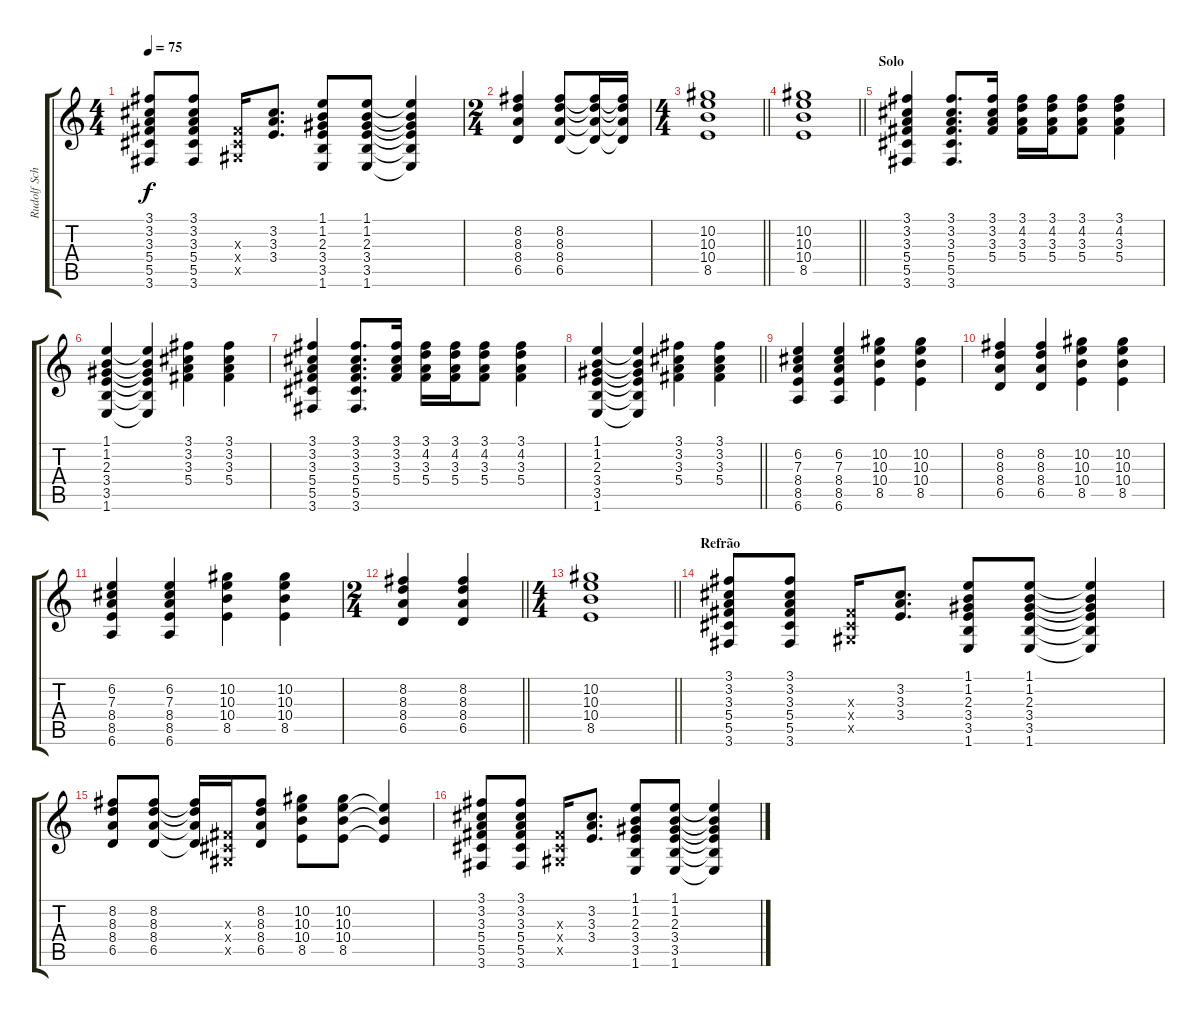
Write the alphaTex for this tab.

\track ("Rudolf Schenker" "Rudolf Sch") {instrument acousticguitarsteel}
\staff {score tabs}
\tuning (Eb4 Bb3 Gb3 Db3 Ab2 Eb2) {hide}
\ts (4 4)
\tempo 75
\clef g2
\ks c
(3.1 3.2 3.3 5.4 5.5 3.6).8{dy f} (3.1 3.2 3.3 5.4 5.5 3.6).8 (0.3{x} 0.4{x} 0.5{x}).16 (3.2 3.3 3.4).8{d} (1.1 1.2 2.3 3.4 3.5 1.6).8 (1.1 1.2 2.3 3.4 3.5 1.6).8 (1.1{t} 1.2{t} 2.3{t} 3.4{t} 3.5{t} 1.6{t}).4 |
\ts (2 4)
(8.2 8.3 8.4 6.5).4 (8.2 8.3 8.4 6.5).8 (8.2{t} 8.3{t} 8.4{t} 6.5{t}).16 (8.2{t} 8.3{t} 8.4{t} 6.5{t}).16 |
\ts (4 4)
\barLineRight lightlight
(10.2 10.3 10.4 8.5).1 |
\barLineRight lightlight
(10.2 10.3 10.4 8.5).1 |
\section ("" "Solo")
(3.1 3.2 3.3 5.4 5.5 3.6).4 (3.1 3.2 3.3 5.4 5.5 3.6).8{d} (3.1 3.2 3.3 5.4).16 (3.1 4.2 3.3 5.4).16 (3.1 4.2 3.3 5.4).16 (3.1 4.2 3.3 5.4).8 (3.1 4.2 3.3 5.4).4 |
(1.1 1.2 2.3 3.4 3.5 1.6).4 (1.1{t} 1.2{t} 2.3{t} 3.4{t} 3.5{t} 1.6{t}).4 (3.1 3.2 3.3 5.4).4 (3.1 3.2 3.3 5.4).4 |
(3.1 3.2 3.3 5.4 5.5 3.6).4 (3.1 3.2 3.3 5.4 5.5 3.6).8{d} (3.1 3.2 3.3 5.4).16 (3.1 4.2 3.3 5.4).16 (3.1 4.2 3.3 5.4).16 (3.1 4.2 3.3 5.4).8 (3.1 4.2 3.3 5.4).4 |
\barLineRight lightlight
(1.1 1.2 2.3 3.4 3.5 1.6).4 (1.1{t} 1.2{t} 2.3{t} 3.4{t} 3.5{t} 1.6{t}).4 (3.1 3.2 3.3 5.4).4 (3.1 3.2 3.3 5.4).4 |
(6.2 7.3 8.4 8.5 6.6).4 (6.2 7.3 8.4 8.5 6.6).4 (10.2 10.3 10.4 8.5).4 (10.2 10.3 10.4 8.5).4 |
(8.2 8.3 8.4 6.5).4 (8.2 8.3 8.4 6.5).4 (10.2 10.3 10.4 8.5).4 (10.2 10.3 10.4 8.5).4 |
(6.2 7.3 8.4 8.5 6.6).4 (6.2 7.3 8.4 8.5 6.6).4 (10.2 10.3 10.4 8.5).4 (10.2 10.3 10.4 8.5).4 |
\ts (2 4)
\barLineRight lightlight
(8.2 8.3 8.4 6.5).4 (8.2 8.3 8.4 6.5).4 |
\ts (4 4)
\barLineRight lightlight
(10.2 10.3 10.4 8.5).1 |
\section ("" "Refrão")
(3.1 3.2 3.3 5.4 5.5 3.6).8 (3.1 3.2 3.3 5.4 5.5 3.6).8 (0.3{x} 0.4{x} 0.5{x}).16 (3.2 3.3 3.4).8{d} (1.1 1.2 2.3 3.4 3.5 1.6).8 (1.1 1.2 2.3 3.4 3.5 1.6).8 (1.1{t} 1.2{t} 2.3{t} 3.4{t} 3.5{t} 1.6{t}).4 |
(8.2 8.3 8.4 6.5).8 (8.2 8.3 8.4 6.5).8 (8.2{t} 8.3{t} 8.4{t} 6.5{t}).16 (0.3{x} 0.4{x} 0.5{x}).16 (8.2 8.3 8.4 6.5).8 (10.2 10.3 10.4 8.5).8 (10.2 10.3 10.4 8.5).8 (10.3{t} 10.4{t} 8.5{t}).4 |
(3.1 3.2 3.3 5.4 5.5 3.6).8 (3.1 3.2 3.3 5.4 5.5 3.6).8 (0.3{x} 0.4{x} 0.5{x}).16 (3.2 3.3 3.4).8{d} (1.1 1.2 2.3 3.4 3.5 1.6).8 (1.1 1.2 2.3 3.4 3.5 1.6).8 (1.1{t} 1.2{t} 2.3{t} 3.4{t} 3.5{t} 1.6{t}).4
